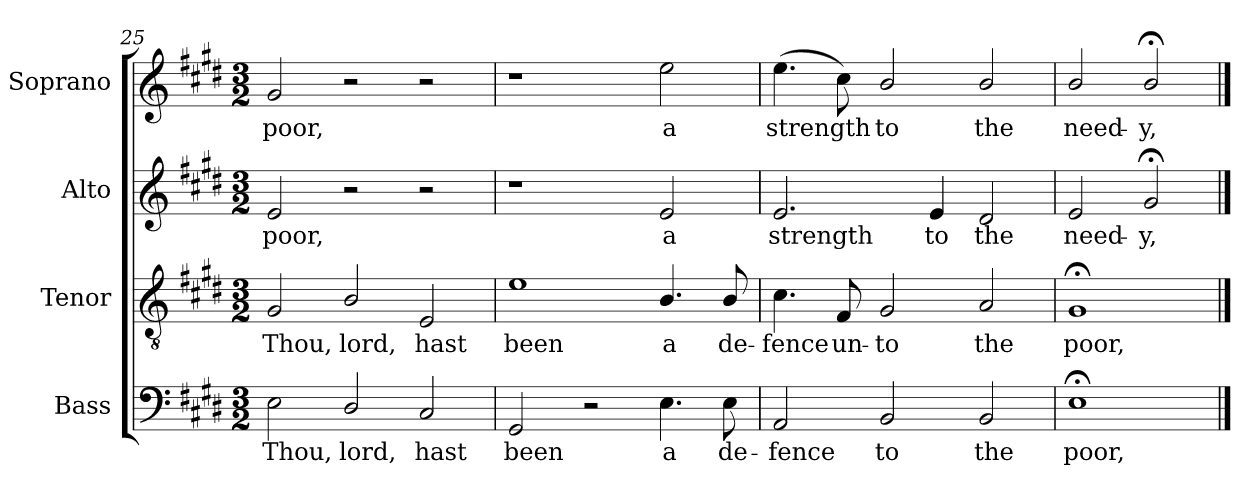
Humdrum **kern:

**kern	**text	**kern	**text	**kern	**text	**kern	**text
*part4	*part4	*part3	*part3	*part2	*part2	*part1	*part1
*staff4	*staff4	*staff3	*staff3	*staff2	*staff2	*staff1	*staff1
*I"Bass	*	*I"Tenor	*	*I"Alto	*	*I"Soprano	*
*I'B.	*	*I'T.	*	*I'A.	*	*I'S.	*
*clefF4	*	*clefGv2	*	*clefG2	*	*clefG2	*
*	*	*ITrd7c12	*	*	*	*	*
*k[f#c#g#d#]	*	*k[f#c#g#d#]	*	*k[f#c#g#d#]	*	*k[f#c#g#d#]	*
*E:	*	*E:	*	*E:	*	*E:	*
*M3/2	*	*M3/2	*	*M3/2	*	*M3/2	*
=25	=25	=25	=25	=25	=25	=25	=25
!	!LO:LY:b:color=#000000	!	!	!	!	!	!
!	!	!	!LO:LY:b:color=#000000	!	!	!	!
!	!	!	!	!	!LO:LY:b:color=#000000	!	!
!	!	!	!	!	!	!	!LO:LY:b:color=#000000
2Ei\	Thou,	2GG#i/	Thou,	2ei/	poor,	2g#i/	poor,
!	!LO:LY:b:color=#000000	!	!	!	!	!	!
!	!	!	!LO:LY:b:color=#000000	!	!	!	!
2D#i/	lord,	2BBi/	lord,	2r	.	2r	.
!	!LO:LY:b:color=#000000	!	!	!	!	!	!
!	!	!	!LO:LY:b:color=#000000	!	!	!	!
2C#i/	hast	2EEi/	hast	2r	.	2r	.
=26	=26	=26	=26	=26	=26	=26	=26
!	!LO:LY:b:color=#000000	!	!	!	!	!	!
!	!	!	!LO:LY:b:color=#000000	!	!	!	!
2GG#i/	been	1Ei	been	1r	.	1r	.
2r	.	.	.	.	.	.	.
!	!LO:LY:b:color=#000000	!	!	!	!	!	!
!	!	!	!LO:LY:b:color=#000000	!	!	!	!
!	!	!	!	!	!LO:LY:b:color=#000000	!	!
!	!	!	!	!	!	!	!LO:LY:b:color=#000000
4.Ei\	a	4.BBi/	a	2ei/	a	2eei\	a
!	!LO:LY:b:color=#000000	!	!	!	!	!	!
!	!	!	!LO:LY:b:color=#000000	!	!	!	!
8Ei\	de-	8BBi/	de-	.	.	.	.
=27	=27	=27	=27	=27	=27	=27	=27
!	!LO:LY:b:color=#000000	!	!	!	!	!	!
!	!	!	!LO:LY:b:color=#000000	!	!	!	!
!	!	!	!	!	!LO:LY:b:color=#000000	!	!
!	!	!	!	!	!	!	!LO:LY:b:color=#000000
2AAi/	-fence	4.C#i\	-fence	2.ei/	strength	(4.eei\	strength
!	!	!	!LO:LY:b:color=#000000	!	!	!	!
.	.	8FF#i/	un-	.	.	8cc#i\)	.
!	!LO:LY:b:color=#000000	!	!	!	!	!	!
!	!	!	!LO:LY:b:color=#000000	!	!	!	!
!	!	!	!	!	!	!	!LO:LY:b:color=#000000
2BBi/	to	2GG#i/	-to	.	.	2bi/	to
!	!	!	!	!	!LO:LY:b:color=#000000	!	!
.	.	.	.	4ei/	to	.	.
!	!LO:LY:b:color=#000000	!	!	!	!	!	!
!	!	!	!LO:LY:b:color=#000000	!	!	!	!
!	!	!	!	!	!LO:LY:b:color=#000000	!	!
!	!	!	!	!	!	!	!LO:LY:b:color=#000000
2BBi/	the	2AAi/	the	2d#i/	the	2bi/	the
=28	=28	=28	=28	=28	=28	=28	=28
!	!LO:LY:b:color=#000000	!	!	!	!	!	!
!	!	!	!LO:LY:b:color=#000000	!	!	!	!
!	!	!	!	!	!LO:LY:b:color=#000000	!	!
!	!	!	!	!	!	!	!LO:LY:b:color=#000000
1E;i	poor,	1GG#;i	poor,	2ei/	need-	2bi/	need-
!	!	!	!	!	!LO:LY:b:color=#000000	!	!
!	!	!	!	!	!	!	!LO:LY:b:color=#000000
.	.	.	.	2g#;i/	-y,	2b;i/	-y,
==	==	==	==	==	==	==	==
*-	*-	*-	*-	*-	*-	*-	*-
